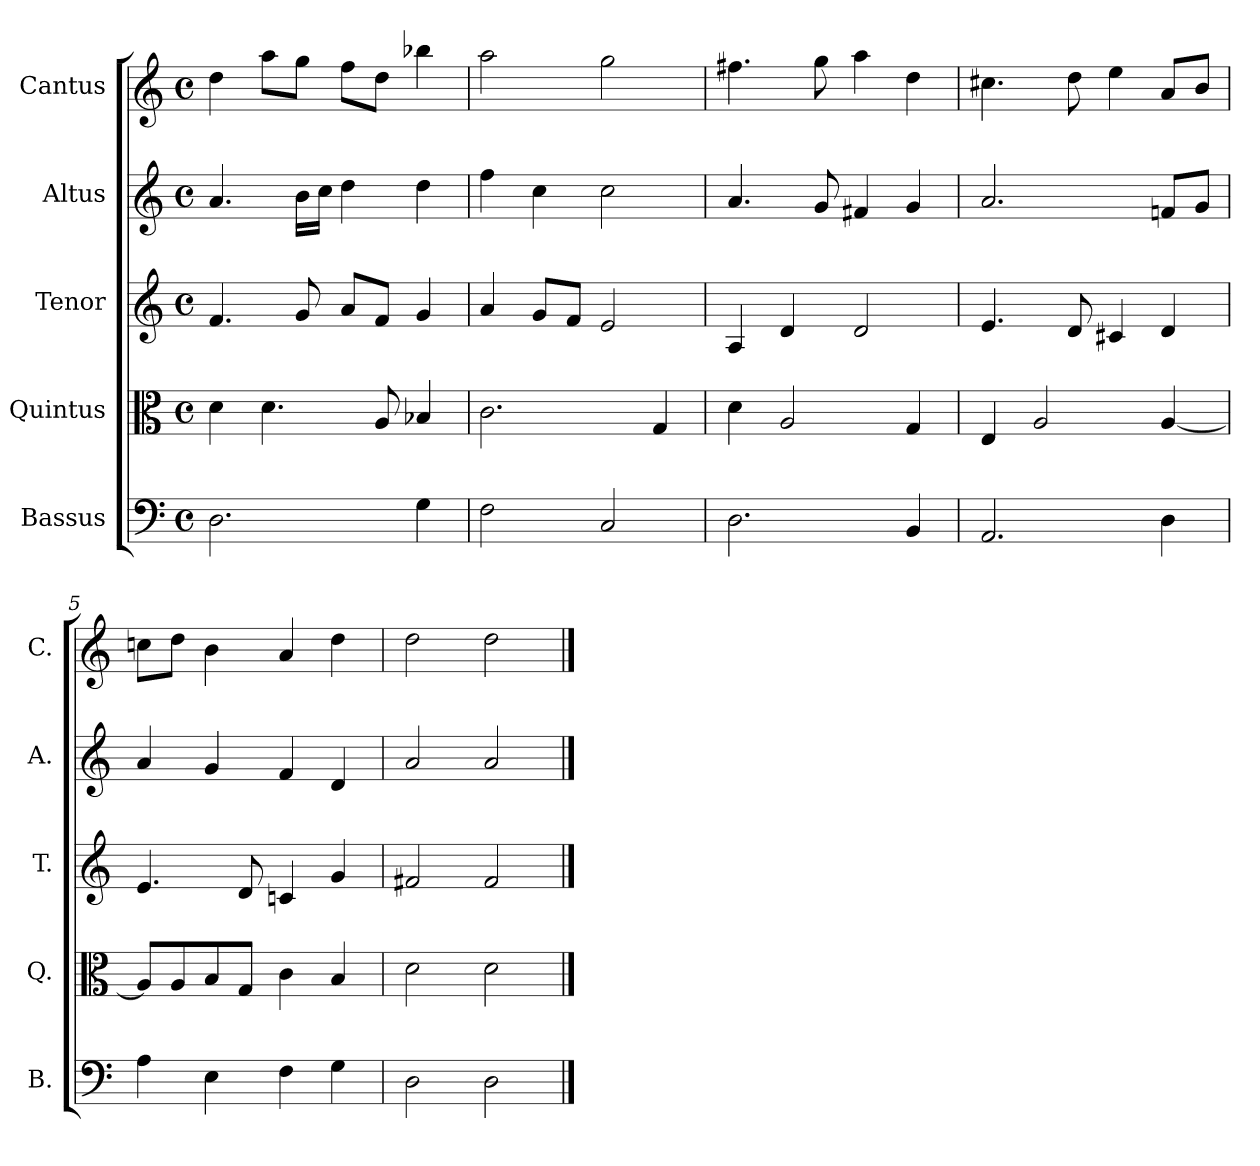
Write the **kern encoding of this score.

**kern	**kern	**kern	**kern	**kern
*part5	*part4	*part3	*part2	*part1
*staff5	*staff4	*staff3	*staff2	*staff1
*I"Bassus	*I"Quintus	*I"Tenor	*I"Altus	*I"Cantus
*I'B.	*I'Q.	*I'T.	*I'A.	*I'C.
*clefF4	*clefC3	*clefG2	*clefG2	*clefG2
*k[]	*k[]	*k[]	*k[]	*k[]
*C:	*C:	*C:	*C:	*C:
*M4/4	*M4/4	*M4/4	*M4/4	*M4/4
*met(c)	*met(c)	*met(c)	*met(c)	*met(c)
=1	=1	=1	=1	=1
2.D\	4d\	4.f/	4.a/	4dd\
.	4.d\	.	.	8aa\L
.	.	8g/	16b\LL	8gg\J
.	.	.	16cc\JJ	.
.	.	8a/L	4dd\	8ff\L
.	8A/	8f/J	.	8dd\J
4G\	4B-X/	4g/	4dd\	4bb-X\
=2	=2	=2	=2	=2
2F\	2.c\	4a/	4ff\	2aa\
.	.	8g/L	4cc\	.
.	.	8f/J	.	.
2C/	.	2e/	2cc\	2gg\
.	4G/	.	.	.
=3	=3	=3	=3	=3
2.D\	4d\	4A/	4.a/	4.ff#X\
.	2A/	4d/	.	.
.	.	.	8g/	8gg\
.	.	2d/	4f#X/	4aa\
4BB/	4G/	.	4g/	4dd\
=4	=4	=4	=4	=4
2.AA/	4E/	4.e/	2.a/	4.cc#X\
.	2A/	.	.	.
.	.	8d/	.	8dd\
.	.	4c#X/	.	4ee\
4D\	[4A/	4d/	8fn/L	8a/L
.	.	.	8g/J	8b/J
=5	=5	=5	=5	=5
4A\	8A/L]	4.e/	4a/	8ccn\L
.	8A/	.	.	8dd\J
4E\	8B/	.	4g/	4b\
.	8G/J	8d/	.	.
4F\	4c\	4cn/	4f/	4a/
4G\	4B/	4g/	4d/	4dd\
=6	=6	=6	=6	=6
2D\	2d\	2f#X/	2a/	2dd\
2D\	2d\	2f#/	2a/	2dd\
==	==	==	==	==
*-	*-	*-	*-	*-
